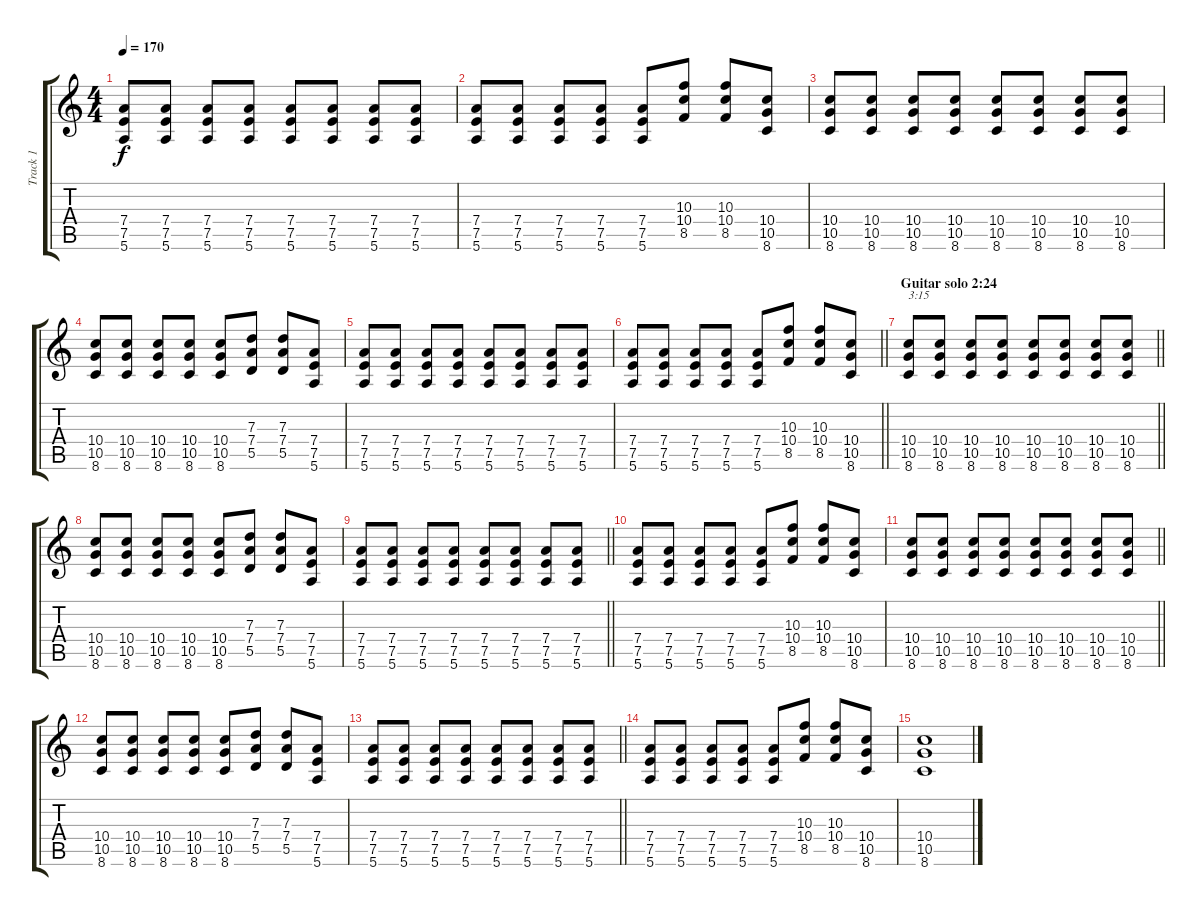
\track ("Track 1" "Track 1") {instrument overdrivenguitar}
\staff {score tabs}
\tuning (E4 B3 G3 D3 A2 E2) {hide}
\ts (4 4)
\tempo 170
\clef g2
\ks c
(7.4 7.5 5.6).8{dy f} (7.4 7.5 5.6).8 (7.4 7.5 5.6).8 (7.4 7.5 5.6).8 (7.4 7.5 5.6).8 (7.4 7.5 5.6).8 (7.4 7.5 5.6).8 (7.4 7.5 5.6).8 |
(7.4 7.5 5.6).8 (7.4 7.5 5.6).8 (7.4 7.5 5.6).8 (7.4 7.5 5.6).8 (7.4 7.5 5.6).8 (10.3 10.4 8.5).8 (10.3 10.4 8.5).8 (10.4 10.5 8.6).8 |
(10.4 10.5 8.6).8 (10.4 10.5 8.6).8 (10.4 10.5 8.6).8 (10.4 10.5 8.6).8 (10.4 10.5 8.6).8 (10.4 10.5 8.6).8 (10.4 10.5 8.6).8 (10.4 10.5 8.6).8 |
(10.4 10.5 8.6).8 (10.4 10.5 8.6).8 (10.4 10.5 8.6).8 (10.4 10.5 8.6).8 (10.4 10.5 8.6).8 (7.3 7.4 5.5).8 (7.3 7.4 5.5).8 (7.4 7.5 5.6).8 |
(7.4 7.5 5.6).8 (7.4 7.5 5.6).8 (7.4 7.5 5.6).8 (7.4 7.5 5.6).8 (7.4 7.5 5.6).8 (7.4 7.5 5.6).8 (7.4 7.5 5.6).8 (7.4 7.5 5.6).8 |
\barLineRight lightlight
(7.4 7.5 5.6).8 (7.4 7.5 5.6).8 (7.4 7.5 5.6).8 (7.4 7.5 5.6).8 (7.4 7.5 5.6).8 (10.3 10.4 8.5).8 (10.3 10.4 8.5).8 (10.4 10.5 8.6).8 |
\section ("" "Guitar solo 2:24")
\barLineRight lightlight
(10.4 10.5 8.6).8{txt "3:15"} (10.4 10.5 8.6).8 (10.4 10.5 8.6).8 (10.4 10.5 8.6).8 (10.4 10.5 8.6).8 (10.4 10.5 8.6).8 (10.4 10.5 8.6).8 (10.4 10.5 8.6).8 |
(10.4 10.5 8.6).8 (10.4 10.5 8.6).8 (10.4 10.5 8.6).8 (10.4 10.5 8.6).8 (10.4 10.5 8.6).8 (7.3 7.4 5.5).8 (7.3 7.4 5.5).8 (7.4 7.5 5.6).8 |
\barLineRight lightlight
(7.4 7.5 5.6).8 (7.4 7.5 5.6).8 (7.4 7.5 5.6).8 (7.4 7.5 5.6).8 (7.4 7.5 5.6).8 (7.4 7.5 5.6).8 (7.4 7.5 5.6).8 (7.4 7.5 5.6).8 |
(7.4 7.5 5.6).8 (7.4 7.5 5.6).8 (7.4 7.5 5.6).8 (7.4 7.5 5.6).8 (7.4 7.5 5.6).8 (10.3 10.4 8.5).8 (10.3 10.4 8.5).8 (10.4 10.5 8.6).8 |
\barLineRight lightlight
(10.4 10.5 8.6).8 (10.4 10.5 8.6).8 (10.4 10.5 8.6).8 (10.4 10.5 8.6).8 (10.4 10.5 8.6).8 (10.4 10.5 8.6).8 (10.4 10.5 8.6).8 (10.4 10.5 8.6).8 |
(10.4 10.5 8.6).8 (10.4 10.5 8.6).8 (10.4 10.5 8.6).8 (10.4 10.5 8.6).8 (10.4 10.5 8.6).8 (7.3 7.4 5.5).8 (7.3 7.4 5.5).8 (7.4 7.5 5.6).8 |
\barLineRight lightlight
(7.4 7.5 5.6).8 (7.4 7.5 5.6).8 (7.4 7.5 5.6).8 (7.4 7.5 5.6).8 (7.4 7.5 5.6).8 (7.4 7.5 5.6).8 (7.4 7.5 5.6).8 (7.4 7.5 5.6).8 |
(7.4 7.5 5.6).8 (7.4 7.5 5.6).8 (7.4 7.5 5.6).8 (7.4 7.5 5.6).8 (7.4 7.5 5.6).8 (10.3 10.4 8.5).8 (10.3 10.4 8.5).8 (10.4 10.5 8.6).8 |
(10.4 10.5 8.6).1
